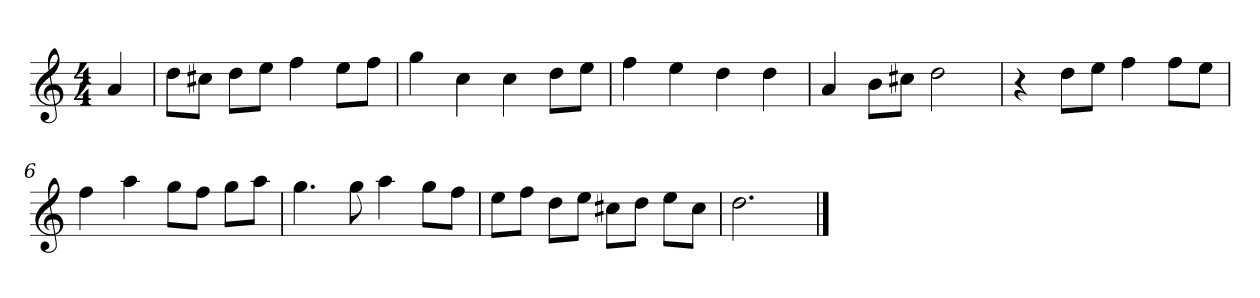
**kern
*part1
*staff1
*k[]
*M4/4
*MM120
=
4a
=1
8ddL
8cc#XJ
8ddL
8eeJ
4ff
8eeL
8ffJ
=2
4gg
4cc
4cc
8ddL
8eeJ
=3
4ff
4ee
4dd
4dd
=4
4a
8bL
8cc#XJ
2dd
=5
4r
8ddL
8eeJ
4ff
8ffL
8eeJ
=6
4ff
4aa
8ggL
8ffJ
8ggL
8aaJ
=7
4.gg
8gg
4aa
8ggL
8ffJ
=8
8eeL
8ffJ
8ddL
8eeJ
8cc#XL
8ddJ
8eeL
8cc#J
=9
2.dd
==
*-
